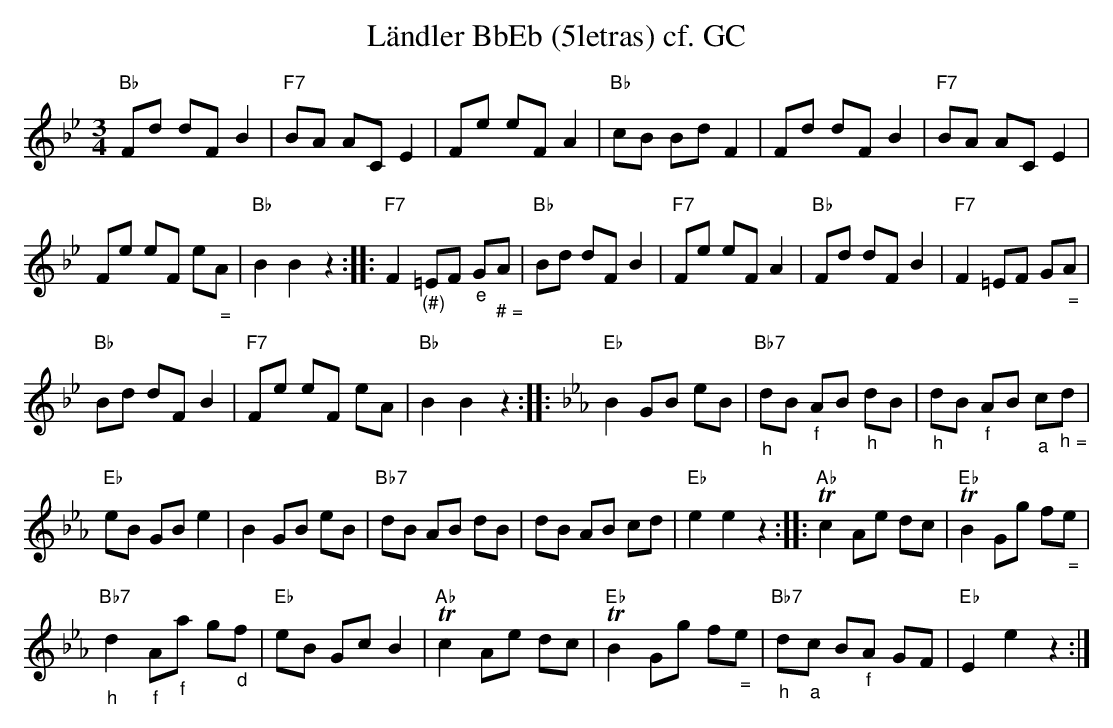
X:1
T:L\"andler BbEb (5letras) cf. GC
M:3/4
L:1/8
K:Bbmaj%%MIDI gchordon
"Bb"Fd dFB2 | "F7"BA ACE2 | Fe eFA2 | "Bb"cB BdF2 | Fd dFB2 | "F7"BA ACE2 |
Fe eF e"_ ="A | "Bb"B2B2z2 :: "F7"F2"_(#)"=EF "_e"G"_ # ="A | "Bb"Bd dFB2 | "F7"Fe eFA2 | "Bb"Fd dFB2 | "F7"F2=EF G"_ ="A |
"Bb"Bd dF B2 | "F7"Fe eF eA | "Bb"B2B2z2 :: [K:Ebmaj] "Eb"B2GB eB | "Bb7""_h"dB "_f"AB "_h"dB | "_h"dB "_f"AB "_a"c"_ h ="d |
"Eb"eB GBe2 | B2GB eB | "Bb7"dB AB dB | dB AB cd | "Eb"e2e2z2 :: "Ab"Tc2 Ae dc | "Eb"TB2 Gg f"_ ="e |
"Bb7""_h"d2 "_f"A"_f"a g"_d"f | "Eb"eB GcB2 | "Ab"Tc2 Ae dc | "Eb"TB2 Gg f"_ ="e | "Bb7""_h"d"_a"c B"_f"A GF | "Eb"E2e2z2 :|
